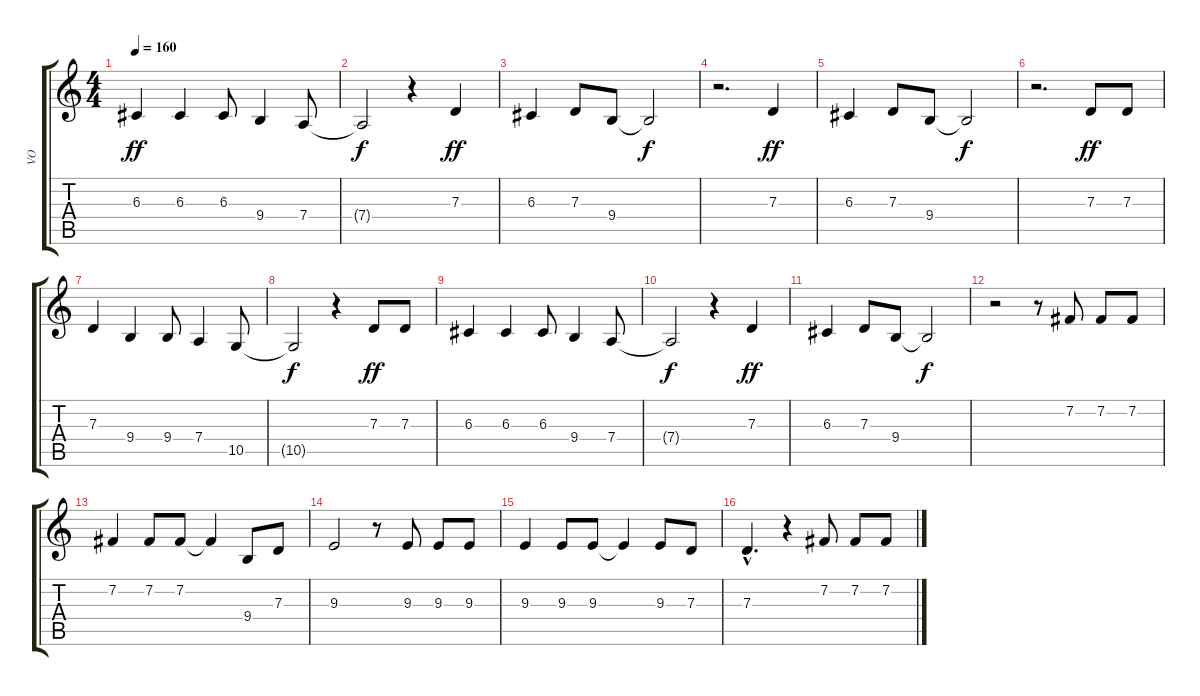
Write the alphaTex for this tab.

\track ("VO" "VO") {instrument lead6voice}
\staff {score tabs}
\tuning (E4 B3 G3 D3 A2 E2) {hide}
\ts (4 4)
\tempo 160
\clef g2
\ks c
6.3.4{dy ff} 6.3.4 6.3.8 9.4.4 7.4.8 |
7.4{t}.2{dy f} r.4 7.3.4{dy ff} |
6.3.4 7.3.8 9.4.8 9.4{t}.2{dy f} |
r.2{d} 7.3.4{dy ff} |
6.3.4 7.3.8 9.4.8 9.4{t}.2{dy f} |
r.2{d} 7.3.8{dy ff} 7.3.8 |
7.3.4 9.4.4 9.4.8 7.4.4 10.5.8 |
10.5{t}.2{dy f} r.4 7.3.8{dy ff} 7.3.8 |
6.3.4 6.3.4 6.3.8 9.4.4 7.4.8 |
7.4{t}.2{dy f} r.4 7.3.4{dy ff} |
6.3.4 7.3.8 9.4.8 9.4{t}.2{dy f} |
r.2 r.8 7.2.8 7.2.8 7.2.8 |
7.2.4 7.2.8 7.2.8 7.2{t}.4 9.4.8 7.3.8 |
9.3.2 r.8 9.3.8 9.3.8 9.3.8 |
9.3.4 9.3.8 9.3.8 9.3{t}.4 9.3.8 7.3.8 |
7.3{hac}.4{d} r.4 7.2.8 7.2.8 7.2.8
